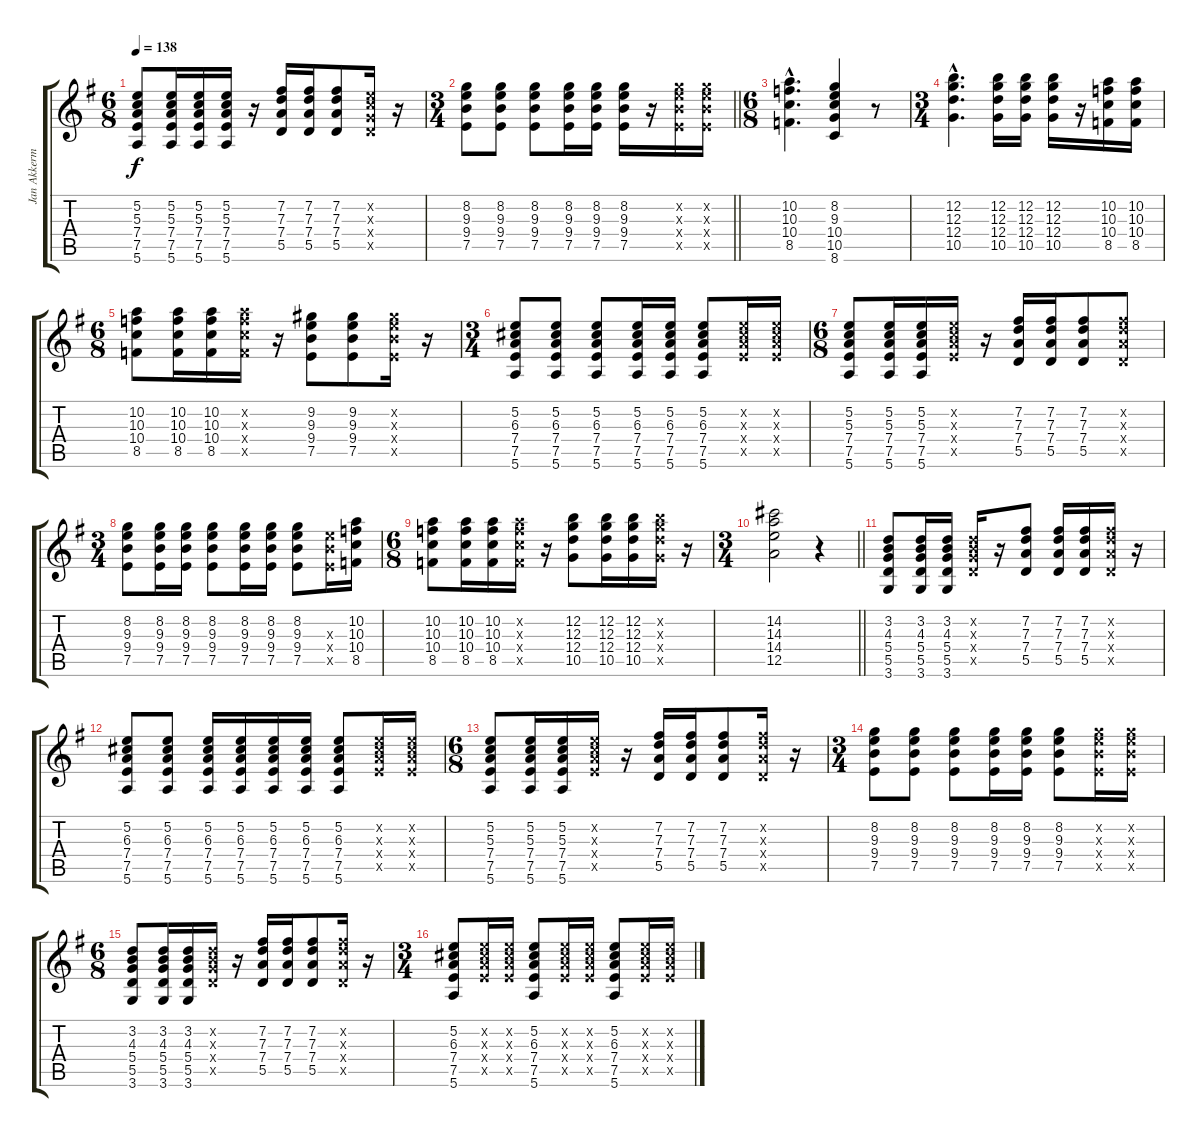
\track ("Jan Akkerman Doubled Chords" "Jan Akkerm") {instrument acousticguitarsteel}
\staff {score tabs}
\tuning (E4 B3 G3 D3 A2 E2) {hide}
\ts (6 8)
\tempo 138
\clef g2
\ks g
(5.2 5.3 7.4 7.5 5.6).8{dy f} (5.2 5.3 7.4 7.5 5.6).16 (5.2 5.3 7.4 7.5 5.6).16 (5.2 5.3 7.4 7.5 5.6).16 r.16 (7.2 7.3 7.4 5.5).16 (7.2 7.3 7.4 5.5).16 (7.2 7.3 7.4 5.5).8 (5.2{x} 5.3{x} 5.4{x} 5.5{x}).16 r.16 |
\ts (3 4)
\barLineRight lightlight
(8.2 9.3 9.4 7.5).8 (8.2 9.3 9.4 7.5).8 (8.2 9.3 9.4 7.5).8 (8.2 9.3 9.4 7.5).16 (8.2 9.3 9.4 7.5).16 (8.2 9.3 9.4 7.5).16 r.16 (8.2{x} 9.3{x} 9.4{x} 7.5{x}).16 (8.2{x} 9.3{x} 9.4{x} 7.5{x}).16 |
\ts (6 8)
(10.2{hac} 10.3{hac} 10.4{hac} 8.5{hac}).4{d} (8.2 9.3 10.4 10.5 8.6).4 r.8 |
\ts (3 4)
(12.2{hac} 12.3{hac} 12.4{hac} 10.5{hac}).4{d} (12.2 12.3 12.4 10.5).16 (12.2 12.3 12.4 10.5).16 (12.2 12.3 12.4 10.5).16 r.16 (10.2 10.3 10.4 8.5).16 (10.2 10.3 10.4 8.5).16 |
\ts (6 8)
(10.2 10.3 10.4 8.5).8 (10.2 10.3 10.4 8.5).16 (10.2 10.3 10.4 8.5).16 (10.2{x} 10.3{x} 10.4{x} 8.5{x}).16 r.16 (9.2 9.3 9.4 7.5).8 (9.2 9.3 9.4 7.5).8 (9.2{x} 9.3{x} 9.4{x} 7.5{x}).16 r.16 |
\ts (3 4)
(5.2 6.3 7.4 7.5 5.6).8 (5.2 6.3 7.4 7.5 5.6).8 (5.2 6.3 7.4 7.5 5.6).8 (5.2 6.3 7.4 7.5 5.6).16 (5.2 6.3 7.4 7.5 5.6).16 (5.2 6.3 7.4 7.5 5.6).8 (5.2{x} 6.3{x} 7.4{x} 7.5{x}).16 (5.2{x} 6.3{x} 7.4{x} 7.5{x}).16 |
\ts (6 8)
(5.2 5.3 7.4 7.5 5.6).8 (5.2 5.3 7.4 7.5 5.6).16 (5.2 5.3 7.4 7.5 5.6).16 (5.2{x} 5.3{x} 7.4{x} 7.5{x}).16 r.16 (7.2 7.3 7.4 5.5).16 (7.2 7.3 7.4 5.5).16 (7.2 7.3 7.4 5.5).8 (7.2{x} 7.3{x} 7.4{x} 5.5{x}).8 |
\ts (3 4)
(8.2 9.3 9.4 7.5).8 (8.2 9.3 9.4 7.5).16 (8.2 9.3 9.4 7.5).16 (8.2 9.3 9.4 7.5).8 (8.2 9.3 9.4 7.5).16 (8.2 9.3 9.4 7.5).16 (8.2 9.3 9.4 7.5).8 (9.3{x} 9.4{x} 7.5{x}).16 (10.2 10.3 10.4 8.5).16 |
\ts (6 8)
(10.2 10.3 10.4 8.5).8 (10.2 10.3 10.4 8.5).16 (10.2 10.3 10.4 8.5).16 (10.2{x} 10.3{x} 10.4{x} 8.5{x}).16 r.16 (12.2 12.3 12.4 10.5).8 (12.2 12.3 12.4 10.5).16 (12.2 12.3 12.4 10.5).16 (12.2{x} 12.3{x} 12.4{x} 10.5{x}).16 r.16 |
\ts (3 4)
\barLineRight lightlight
(14.2 14.3 14.4 12.5).2 r.4 |
\section ("" " ")
(3.2 4.3 5.4 5.5 3.6).8 (3.2 4.3 5.4 5.5 3.6).16 (3.2 4.3 5.4 5.5 3.6).16 (3.2{x} 4.3{x} 5.4{x} 5.5{x}).16 r.16 (7.2 7.3 7.4 5.5).8 (7.2 7.3 7.4 5.5).16 (7.2 7.3 7.4 5.5).16 (7.2{x} 7.3{x} 7.4{x} 5.5{x}).16 r.16 |
(5.2 6.3 7.4 7.5 5.6).8 (5.2 6.3 7.4 7.5 5.6).8 (5.2 6.3 7.4 7.5 5.6).16 (5.2 6.3 7.4 7.5 5.6).16 (5.2 6.3 7.4 7.5 5.6).16 (5.2 6.3 7.4 7.5 5.6).16 (5.2 6.3 7.4 7.5 5.6).8 (5.2{x} 6.3{x} 7.4{x} 7.5{x}).16 (5.2{x} 6.3{x} 7.4{x} 7.5{x}).16 |
\ts (6 8)
(5.2 5.3 7.4 7.5 5.6).8 (5.2 5.3 7.4 7.5 5.6).16 (5.2 5.3 7.4 7.5 5.6).16 (5.2{x} 5.3{x} 7.4{x} 7.5{x}).16 r.16 (7.2 7.3 7.4 5.5).16 (7.2 7.3 7.4 5.5).16 (7.2 7.3 7.4 5.5).8 (7.2{x} 7.3{x} 7.4{x} 5.5{x}).16 r.16 |
\ts (3 4)
(8.2 9.3 9.4 7.5).8 (8.2 9.3 9.4 7.5).8 (8.2 9.3 9.4 7.5).8 (8.2 9.3 9.4 7.5).16 (8.2 9.3 9.4 7.5).16 (8.2 9.3 9.4 7.5).8 (8.2{x} 9.3{x} 9.4{x} 7.5{x}).16 (8.2{x} 9.3{x} 9.4{x} 7.5{x}).16 |
\ts (6 8)
(3.2 4.3 5.4 5.5 3.6).8 (3.2 4.3 5.4 5.5 3.6).16 (3.2 4.3 5.4 5.5 3.6).16 (3.2{x} 4.3{x} 5.4{x} 5.5{x}).16 r.16 (7.2 7.3 7.4 5.5).16 (7.2 7.3 7.4 5.5).16 (7.2 7.3 7.4 5.5).8 (7.2{x} 7.3{x} 7.4{x} 5.5{x}).16 r.16 |
\ts (3 4)
(5.2 6.3 7.4 7.5 5.6).8 (5.2{x} 6.3{x} 7.4{x} 7.5{x}).16 (5.2{x} 6.3{x} 7.4{x} 7.5{x}).16 (5.2 6.3 7.4 7.5 5.6).8 (5.2{x} 6.3{x} 7.4{x} 7.5{x}).16 (5.2{x} 6.3{x} 7.4{x} 7.5{x}).16 (5.2 6.3 7.4 7.5 5.6).8 (5.2{x} 6.3{x} 7.4{x} 7.5{x}).16 (5.2{x} 6.3{x} 7.4{x} 7.5{x}).16
